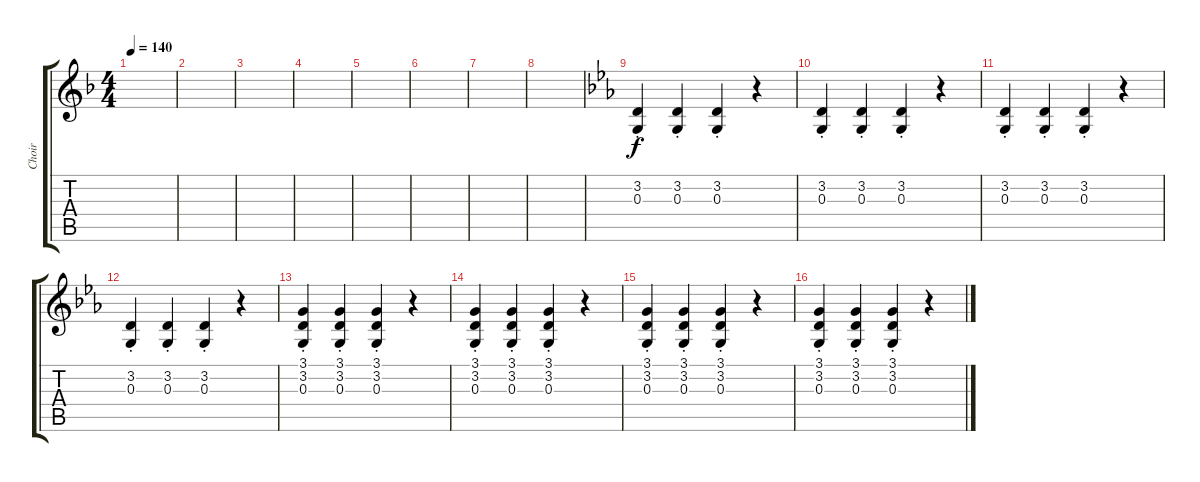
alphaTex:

\track ("Choir" "Choir") {instrument choiraahs}
\staff {score tabs}
\tuning (E4 B3 G3 D3 A2 E2) {hide}
\ts (4 4)
\tempo 140
\clef g2
\ks dminor
|
|
|
|
|
|
|
|
\ks cminor
(3.2{st} 0.3{st}).4 (3.2{st} 0.3{st}).4 (3.2{st} 0.3{st}).4 r.4 |
(3.2{st} 0.3{st}).4 (3.2{st} 0.3{st}).4 (3.2{st} 0.3{st}).4 r.4 |
(3.2{st} 0.3{st}).4 (3.2{st} 0.3{st}).4 (3.2{st} 0.3{st}).4 r.4 |
(3.2{st} 0.3{st}).4 (3.2{st} 0.3{st}).4 (3.2{st} 0.3{st}).4 r.4 |
(3.1{st} 3.2{st} 0.3{st}).4 (3.1{st} 3.2{st} 0.3{st}).4 (3.1{st} 3.2{st} 0.3{st}).4 r.4 |
(3.1{st} 3.2{st} 0.3{st}).4 (3.1{st} 3.2{st} 0.3{st}).4 (3.1{st} 3.2{st} 0.3{st}).4 r.4 |
(3.1{st} 3.2{st} 0.3{st}).4 (3.1{st} 3.2{st} 0.3{st}).4 (3.1{st} 3.2{st} 0.3{st}).4 r.4 |
(3.1{st} 3.2{st} 0.3{st}).4 (3.1{st} 3.2{st} 0.3{st}).4 (3.1{st} 3.2{st} 0.3{st}).4 r.4
